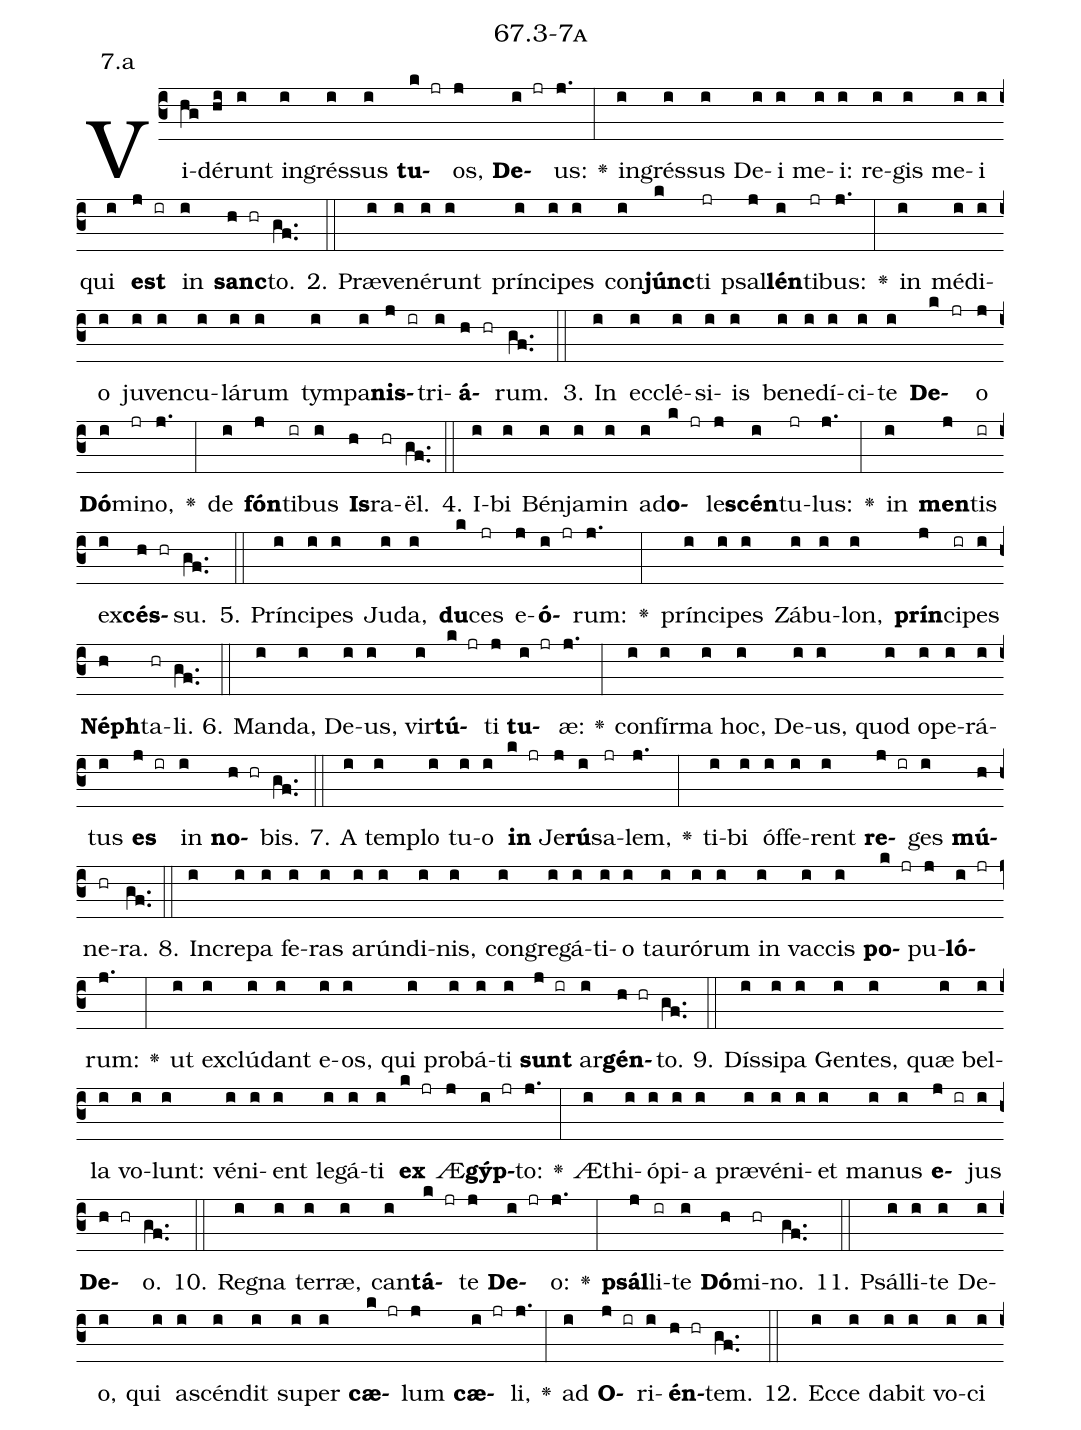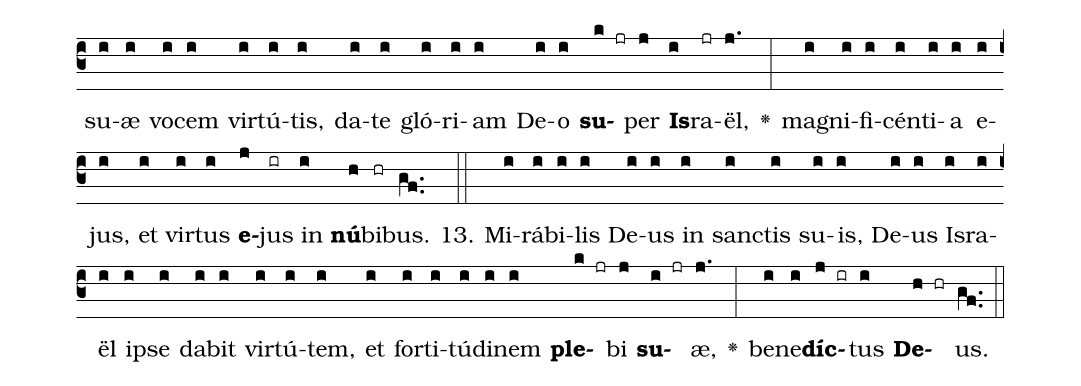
name: 67.3-7a;
annotation: 7.a;
%%
(c3)Vi(hg)dé(hi)runt(i) in(i)grés(i)sus(i) <b>tu</b>(k jr)os,(j) <b>De</b>(i jr)us:(j.) <v>\greheightstar</v>(:) in(i)grés(i)sus(i) De(i)i(i) me(i)i:(i) re(i)gis(i) me(i)i(i) qui(i) <b>est</b>(j ir) in(i) <b>sanc</b>(h hr)to.(gf..) (::)
2. Præ(i)ve(i)né(i)runt(i) prín(i)ci(i)pes(i) con(i)<b>júnc</b>(k)ti(jr) psal(j)<b>lén</b>(i)ti(jr)bus:(j.) <v>\greheightstar</v>(:) in(i) mé(i)di(i)o(i) ju(i)ven(i)cu(i)lá(i)rum(i) tym(i)pa(i)<b>nis</b>(j ir)tri(i)<b>á</b>(h hr)rum.(gf..) (::)
3. In(i) ec(i)clé(i)si(i)is(i) be(i)ne(i)dí(i)ci(i)te(i) <b>De</b>(k jr)o(j) <b>Dó</b>(i)mi(jr)no,(j.) <v>\greheightstar</v>(:) de(i) <b>fón</b>(j)ti(ir)bus(i) <b>Is</b>(h)ra(hr)ël.(gf..) (::)
4. I(i)bi(i) Bén(i)ja(i)min(i) ad(i)<b>o</b>(k jr)le(j)<b>scén</b>(i)tu(jr)lus:(j.) <v>\greheightstar</v>(:) in(i) <b>men</b>(j)tis(ir) ex(i)<b>cés</b>(h hr)su.(gf..) (::)
5. Prín(i)ci(i)pes(i) Ju(i)da,(i) <b>du</b>(k)ces(jr) e(j)<b>ó</b>(i jr)rum:(j.) <v>\greheightstar</v>(:) prín(i)ci(i)pes(i) Zá(i)bu(i)lon,(i) <b>prín</b>(j)ci(ir)pes(i) <b>Néph</b>(h)ta(hr)li.(gf..) (::)
6. Man(i)da,(i) De(i)us,(i) vir(i)<b>tú</b>(k jr)ti(j) <b>tu</b>(i jr)æ:(j.) <v>\greheightstar</v>(:) con(i)fír(i)ma(i) hoc,(i) De(i)us,(i) quod(i) o(i)pe(i)rá(i)tus(i) <b>es</b>(j ir) in(i) <b>no</b>(h hr)bis.(gf..) (::)
7. A(i) tem(i)plo(i) tu(i)o(i) <b>in</b>(k jr) Je(j)<b>rú</b>(i)sa(jr)lem,(j.) <v>\greheightstar</v>(:) ti(i)bi(i) óf(i)fe(i)rent(i) <b>re</b>(j ir)ges(i) <b>mú</b>(h)ne(hr)ra.(gf..) (::)
8. In(i)cre(i)pa(i) fe(i)ras(i) a(i)rún(i)di(i)nis,(i) con(i)gre(i)gá(i)ti(i)o(i) tau(i)ró(i)rum(i) in(i) vac(i)cis(i) <b>po</b>(k jr)pu(j)<b>ló</b>(i jr)rum:(j.) <v>\greheightstar</v>(:) ut(i) ex(i)clú(i)dant(i) e(i)os,(i) qui(i) pro(i)bá(i)ti(i) <b>sunt</b>(j ir) ar(i)<b>gén</b>(h hr)to.(gf..) (::)
9. Dís(i)si(i)pa(i) Gen(i)tes,(i) quæ(i) bel(i)la(i) vo(i)lunt:(i) vé(i)ni(i)ent(i) le(i)gá(i)ti(i) <b>ex</b>(k jr) Æ(j)<b>gýp</b>(i jr)to:(j.) <v>\greheightstar</v>(:) Æ(i)thi(i)ó(i)pi(i)a(i) præ(i)vé(i)ni(i)et(i) ma(i)nus(i) <b>e</b>(j ir)jus(i) <b>De</b>(h hr)o.(gf..) (::)
10. Re(i)gna(i) ter(i)ræ,(i) can(i)<b>tá</b>(k jr)te(j) <b>De</b>(i jr)o:(j.) <v>\greheightstar</v>(:) <b>psál</b>(j)li(ir)te(i) <b>Dó</b>(h)mi(hr)no.(gf..) (::)
11. Psál(i)li(i)te(i) De(i)o,(i) qui(i) a(i)scén(i)dit(i) su(i)per(i) <b>cæ</b>(k jr)lum(j) <b>cæ</b>(i jr)li,(j.) <v>\greheightstar</v>(:) ad(i) <b>O</b>(j ir)ri(i)<b>én</b>(h hr)tem.(gf..) (::)
12. Ec(i)ce(i) da(i)bit(i) vo(i)ci(i) su(i)æ(i) vo(i)cem(i) vir(i)tú(i)tis,(i) da(i)te(i) gló(i)ri(i)am(i) De(i)o(i) <b>su</b>(k jr)per(j) <b>Is</b>(i)ra(jr)ël,(j.) <v>\greheightstar</v>(:) ma(i)gni(i)fi(i)cén(i)ti(i)a(i) e(i)jus,(i) et(i) vir(i)tus(i) <b>e</b>(j)jus(ir) in(i) <b>nú</b>(h)bi(hr)bus.(gf..) (::)
13. Mi(i)rá(i)bi(i)lis(i) De(i)us(i) in(i) sanc(i)tis(i) su(i)is,(i) De(i)us(i) Is(i)ra(i)ël(i) ip(i)se(i) da(i)bit(i) vir(i)tú(i)tem,(i) et(i) for(i)ti(i)tú(i)di(i)nem(i) <b>ple</b>(k jr)bi(j) <b>su</b>(i jr)æ,(j.) <v>\greheightstar</v>(:) be(i)ne(i)<b>díc</b>(j ir)tus(i) <b>De</b>(h hr)us.(gf..) (::)
